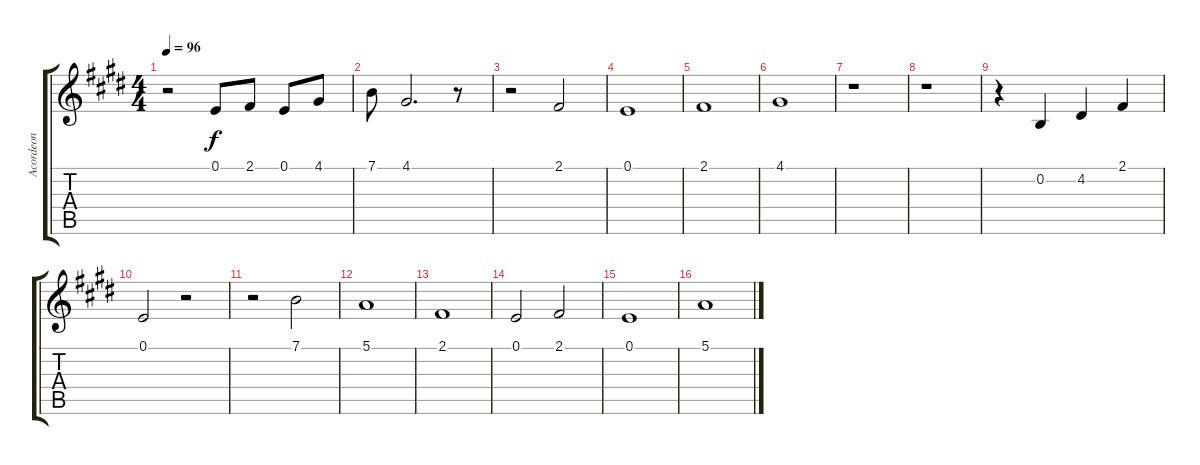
\track ("Acordeon" "Acordeon") {instrument tangoaccordion}
\staff {score tabs}
\tuning (E4 B3 G3 D3 A2 E2) {hide}
\ts (4 4)
\tempo 96
\clef g2
\ks e
r.2{dy f} 0.1.8 2.1.8 0.1.8 4.1.8 |
7.1.8 4.1.2{d} r.8 |
r.2 2.1.2 |
0.1.1 |
2.1.1 |
4.1.1 |
r.1 |
r.1 |
r.4 0.2.4 4.2.4 2.1.4 |
0.1.2 r.2 |
r.2 7.1.2 |
5.1.1 |
2.1.1 |
0.1.2 2.1.2 |
0.1.1 |
5.1.1
